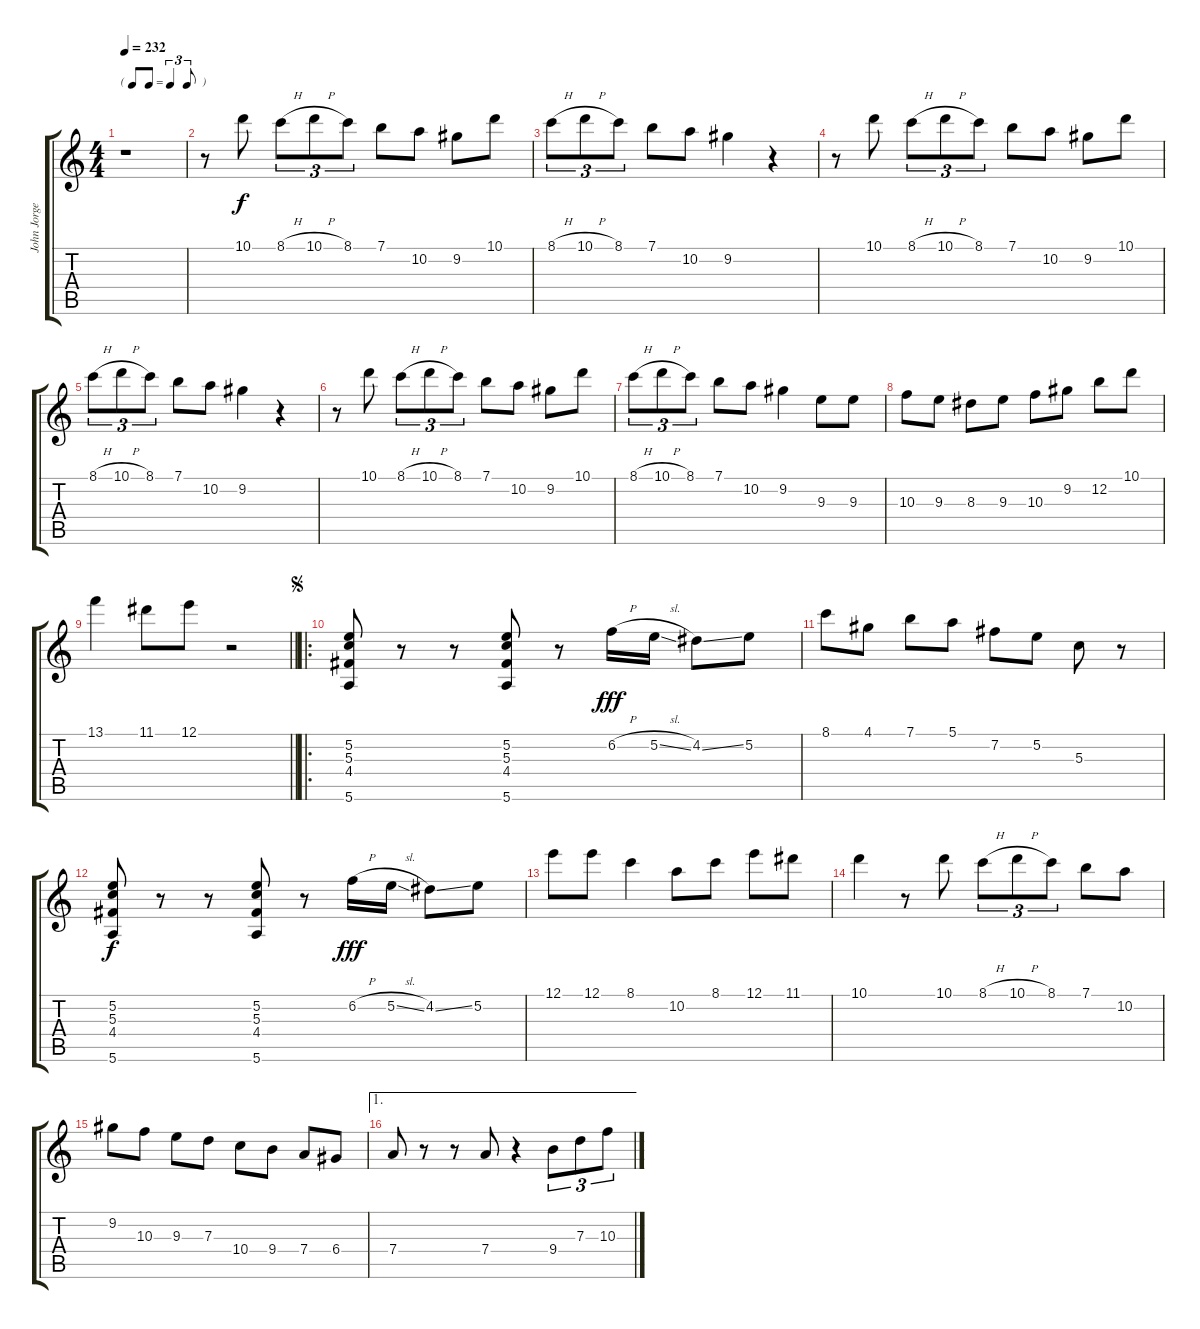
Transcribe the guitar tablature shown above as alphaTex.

\track ("John Jorgenson - Lead" "John Jorge") {instrument acousticguitarsteel}
\staff {score tabs}
\tuning (E4 B3 G3 D3 A2 E2) {hide}
\ts (4 4)
\tf triplet8th
\tempo 232
\clef g2
\ks c
r.1{dy f instrument acousticguitarsteel} |
r.8 10.1.8 8.1{h}.8{tu (3 2)} 10.1{h}.8{tu (3 2)} 8.1.8{tu (3 2)} 7.1.8 10.2.8 9.2.8 10.1.8 |
8.1{h}.8{tu (3 2)} 10.1{h}.8{tu (3 2)} 8.1.8{tu (3 2)} 7.1.8 10.2.8 9.2.4 r.4 |
r.8 10.1.8 8.1{h}.8{tu (3 2)} 10.1{h}.8{tu (3 2)} 8.1.8{tu (3 2)} 7.1.8 10.2.8 9.2.8 10.1.8 |
8.1{h}.8{tu (3 2)} 10.1{h}.8{tu (3 2)} 8.1.8{tu (3 2)} 7.1.8 10.2.8 9.2.4 r.4 |
r.8 10.1.8 8.1{h}.8{tu (3 2)} 10.1{h}.8{tu (3 2)} 8.1.8{tu (3 2)} 7.1.8 10.2.8 9.2.8 10.1.8 |
8.1{h}.8{tu (3 2)} 10.1{h}.8{tu (3 2)} 8.1.8{tu (3 2)} 7.1.8 10.2.8 9.2.4 9.3.8 9.3.8 |
10.3.8 9.3.8 8.3.8 9.3.8 10.3.8 9.2.8 12.2.8 10.1.8 |
\barLineRight lightlight
13.1.4 11.1.8 12.1.8 r.2 |
\ro
\jump segno
(5.2 5.3 4.4 5.6).8 r.8 r.8 (5.2 5.3 4.4 5.6).8 r.8 6.2{h}.16{dy fff} 5.2{sl}.16 4.2{ss}.8 5.2.8 |
8.1.8 4.1.8 7.1.8 5.1.8 7.2.8 5.2.8 5.3.8 r.8 |
(5.2 5.3 4.4 5.6).8{dy f} r.8 r.8 (5.2 5.3 4.4 5.6).8 r.8 6.2{h}.16{dy fff} 5.2{sl}.16 4.2{ss}.8 5.2.8 |
12.1.8 12.1.8 8.1.4 10.2.8 8.1.8 12.1.8 11.1.8 |
10.1.4 r.8 10.1.8 8.1{h}.8{tu (3 2)} 10.1{h}.8{tu (3 2)} 8.1.8{tu (3 2)} 7.1.8 10.2.8 |
9.2.8 10.3.8 9.3.8 7.3.8 10.4.8 9.4.8 7.4.8 6.4.8 |
\ae 1
7.4.8 r.8 r.8 7.4.8 r.4 9.4.8{tu (3 2)} 7.3.8{tu (3 2)} 10.3.8{tu (3 2)}
